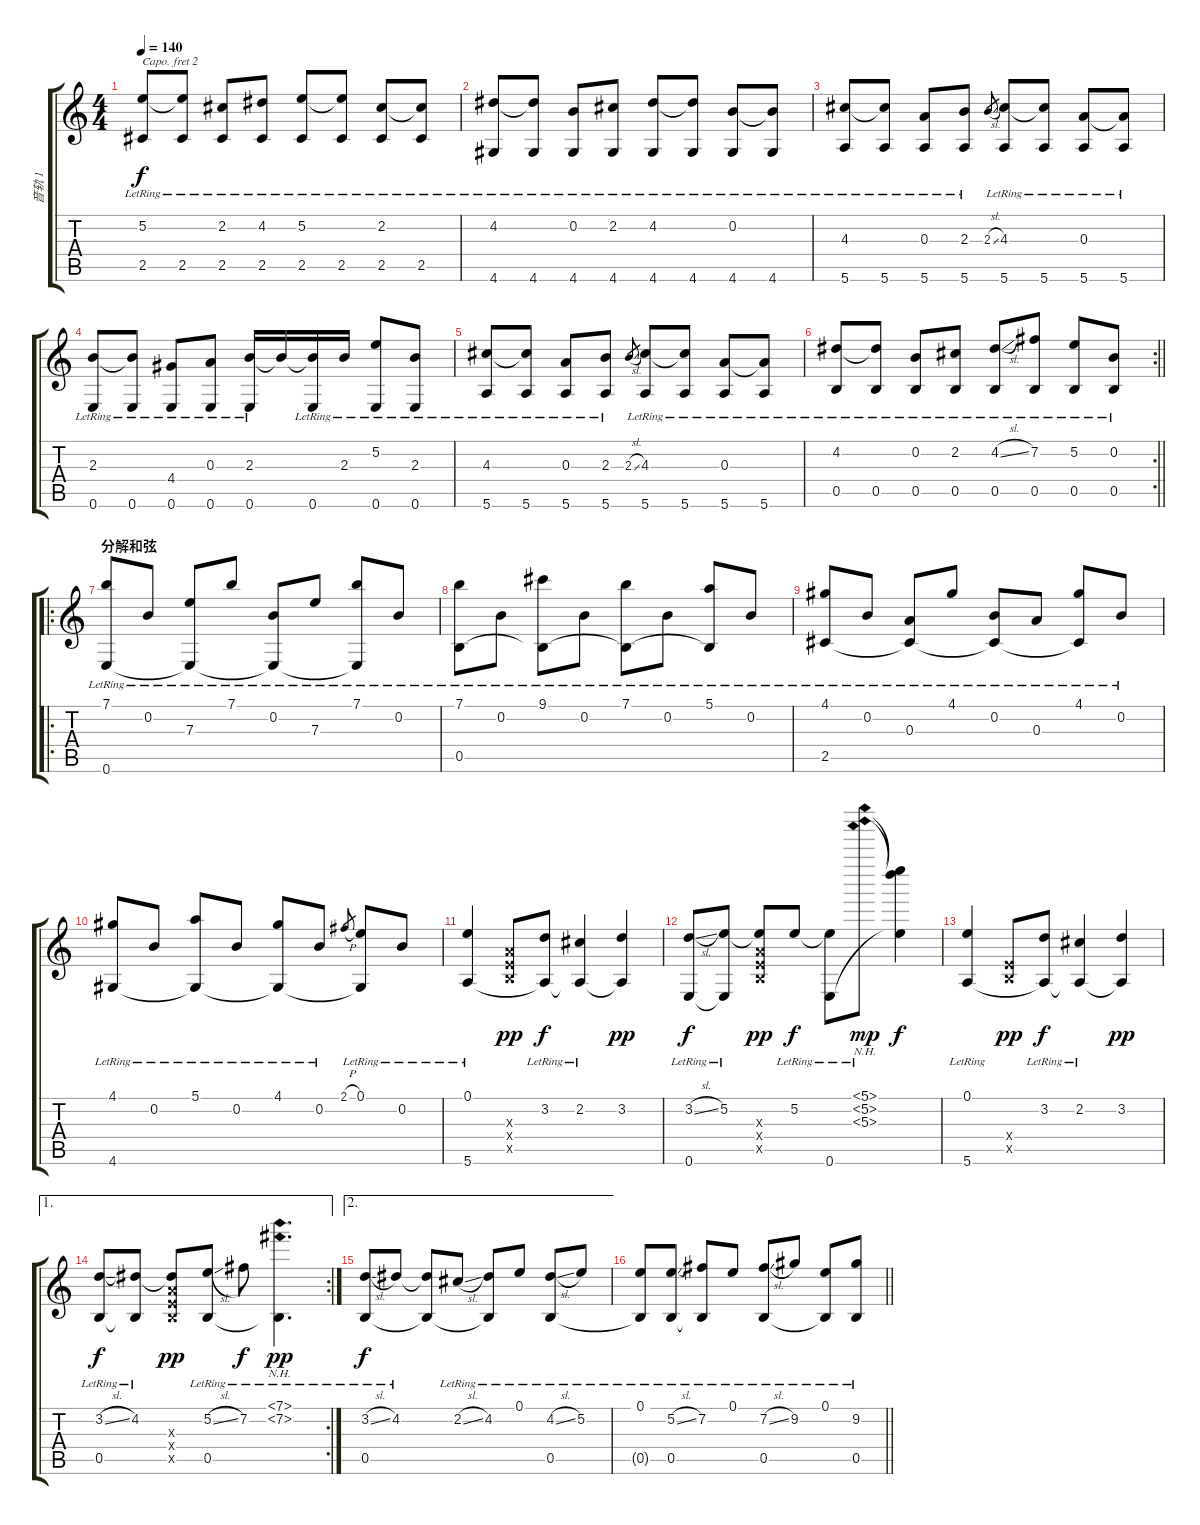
\track ("音轨 1" "音轨 1") {instrument acousticguitarsteel}
\staff {score tabs}
\capo 2
\tuning (D4 A3 G3 D3 A2 D2) {hide}
\ts (4 4)
\tempo 140
\clef g2
\ks c
(5.2{lr} 2.5{lr}).8{dy f} (5.2{t} 2.5{lr}).8 (2.2{lr} 2.5{lr}).8 (4.2{lr} 2.5{lr}).8 (5.2{lr} 2.5{lr}).8 (5.2{t} 2.5{lr}).8 (2.2{lr} 2.5{lr}).8 (2.2{t} 2.5{lr}).8 |
(4.2{lr} 4.6{lr}).8 (4.2{t} 4.6{lr}).8 (0.2{lr} 4.6{lr}).8 (2.2{lr} 4.6{lr}).8 (4.2{lr} 4.6{lr}).8 (4.2{t} 4.6{lr}).8 (0.2{lr} 4.6{lr}).8 (0.2{t} 4.6{lr}).8 |
(4.3{lr} 5.6{lr}).8 (4.3{t} 5.6{lr}).8 (0.3{lr} 5.6{lr}).8 (2.3{lr} 5.6{lr}).8 2.3{sl}.8{gr} (4.3{lr} 5.6{lr}).8 (4.3{t} 5.6{lr}).8 (0.3{lr} 5.6{lr}).8 (0.3{t} 5.6{lr}).8 |
(2.3{lr} 0.6{lr}).8 (2.3{t} 0.6{lr}).8 (4.4{lr} 0.6{lr}).8 (0.3{lr} 0.6{lr}).8 (2.3{lr} 0.6{lr}).16 2.3{t}.16 (2.3{t} 0.6{lr}).16 2.3{lr}.16 (5.2{lr} 0.6{lr}).8 (2.3{lr} 0.6{lr}).8 |
(4.3{lr} 5.6{lr}).8 (4.3{t} 5.6{lr}).8 (0.3{lr} 5.6{lr}).8 (2.3{lr} 5.6{lr}).8 2.3{sl}.8{gr} (4.3{lr} 5.6{lr}).8 (4.3{t} 5.6{lr}).8 (0.3{lr} 5.6{lr}).8 (0.3{t} 5.6{lr}).8 |
\rc 2
\barLineRight lightlight
(4.2{lr} 0.5{lr}).8 (4.2{t} 0.5{lr}).8 (0.2{lr} 0.5{lr}).8 (2.2{lr} 0.5{lr}).8 (4.2{sl lr} 0.5{lr}).8 (7.2{lr} 0.5{lr}).8 (5.2{lr} 0.5{lr}).8 (0.2{lr} 0.5{lr}).8 |
\ro
\section ("" "分解和弦")
(7.1{lr} 0.6{lr}).8 0.2{lr}.8 (7.3{lr} 0.6{t}).8 7.1{lr}.8 (0.2{lr} 0.6{t}).8 7.3{lr}.8 (7.1{lr} 0.6{t}).8 0.2{lr}.8 |
(7.1{lr} 0.5{lr}).8 0.2{lr}.8 (9.1{lr} 0.5{t}).8 0.2{lr}.8 (7.1{lr} 0.5{t}).8 0.2{lr}.8 (5.1{lr} 0.5{t}).8 0.2{lr}.8 |
(4.1{lr} 2.5{lr}).8 0.2{lr}.8 (0.3{lr} 2.5{t}).8 4.1{lr}.8 (0.2{lr} 2.5{t}).8 0.3{lr}.8 (4.1{lr} 2.5{t}).8 0.2{lr}.8 |
(4.1{lr} 4.6{lr}).8 0.2{lr}.8 (5.1{lr} 4.6{t}).8 0.2{lr}.8 (4.1{lr} 4.6{t}).8 0.2{lr}.8 2.1{h}.8{gr} (0.1{lr} 4.6{t}).8 0.2{lr}.8 |
(0.1{lr} 5.6{lr}).4 (0.3{x} 0.4{x} 0.5{x}).8{dy pp} (3.2{lr} 5.6{t}).8{dy f} (2.2{lr} 5.6{t}).4 (3.2 5.6{t}).4{dy pp} |
(3.2{sl lr} 0.6{lr}).8{dy f} (5.2{lr} 0.6{t}).8 (5.2{t} 0.3{x} 0.4{x} 0.5{x}).8{dy pp} 5.2{lr}.8{dy f} (5.2{t} 0.6{lr}).8 (5.1{nh} 5.2{nh lr} 5.3{nh lr}).8{ot 15mb dy mp} (5.2{t} 5.3{t} 0.6{t}).4{ot 15mb dy f} |
(0.1{lr} 5.6{lr}).4 (0.4{x} 0.5{x}).8{dy pp} (3.2{lr} 5.6{t}).8{dy f} (2.2{lr} 5.6{t}).4 (3.2 5.6{t}).4{dy pp} |
\ae 1
\rc 2
(3.2{sl lr} 0.5{lr}).8{dy f} (4.2{lr} 0.5{t}).8 (4.2{t} 0.3{x} 0.4{x} 0.5{x}).8{dy pp} (5.2{sl lr} 0.5).8 7.2{lr}.8{dy f} (7.1{nh lr} 7.2{nh} 0.5{t}).4{d dy pp} |
\ae 2
(3.2{sl lr} 0.5{lr}).8{dy f} 4.2{lr}.8 (4.2{t} 0.5{t}).8 2.2{sl lr}.8 (4.2{lr} 0.5{t}).8 0.1{lr}.8 (4.2{sl lr} 0.5{lr}).8 5.2{lr}.8 |
\barLineRight lightlight
(0.1{lr} 0.5{t}).8 (5.2{sl lr} 0.5{lr}).8 (7.2{lr} 0.5{t}).8 0.1{lr}.8 (7.2{sl lr} 0.5{lr}).8 9.2{lr}.8 (0.1{lr} 0.5{t}).8 (9.2{sl lr} 0.5{lr}).8
